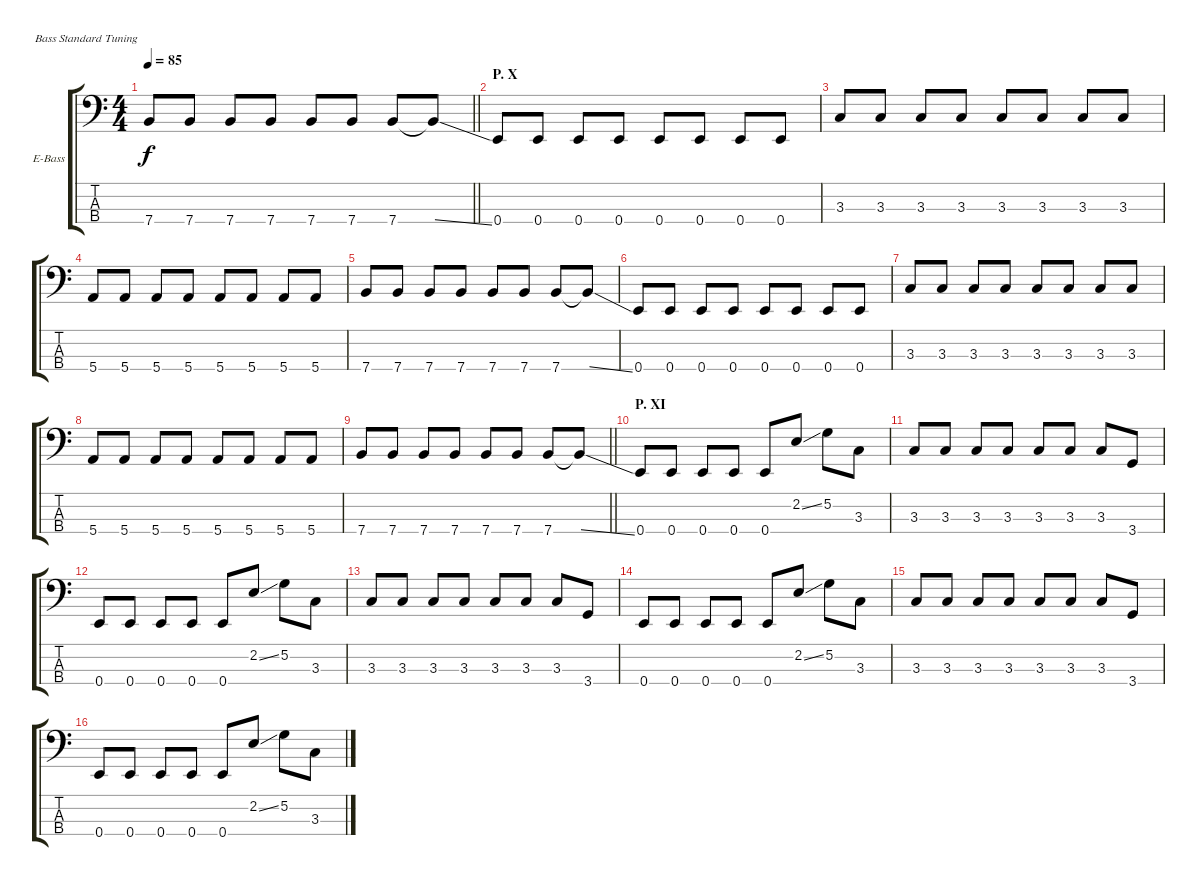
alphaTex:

\bracketExtendMode groupsimilarinstruments
\firstSystemTrackNameOrientation horizontal
\otherSystemsTrackNameOrientation horizontal
\track ("Bass Guitar" "E-Bass") {instrument electricbassfinger}
\staff {score tabs}
\tuning (G2 D2 A1 E1)
\ts (4 4)
\tempo 85
\clef f4
\barLineRight lightlight
\ks c
7.4.8{dy f} 7.4.8 7.4.8 7.4.8 7.4.8 7.4.8 7.4.8 7.4{ss t}.8 |
\section ("" "P. X")
0.4.8 0.4.8 0.4.8 0.4.8 0.4.8 0.4.8 0.4.8 0.4.8 |
3.3.8 3.3.8 3.3.8 3.3.8 3.3.8 3.3.8 3.3.8 3.3.8 |
5.4.8 5.4.8 5.4.8 5.4.8 5.4.8 5.4.8 5.4.8 5.4.8 |
7.4.8 7.4.8 7.4.8 7.4.8 7.4.8 7.4.8 7.4.8 7.4{ss t}.8 |
0.4.8 0.4.8 0.4.8 0.4.8 0.4.8 0.4.8 0.4.8 0.4.8 |
3.3.8 3.3.8 3.3.8 3.3.8 3.3.8 3.3.8 3.3.8 3.3.8 |
5.4.8 5.4.8 5.4.8 5.4.8 5.4.8 5.4.8 5.4.8 5.4.8 |
\barLineRight lightlight
7.4.8 7.4.8 7.4.8 7.4.8 7.4.8 7.4.8 7.4.8 7.4{ss t}.8 |
\section ("" "P. XI")
0.4.8 0.4.8 0.4.8 0.4.8 0.4.8 2.2{ss}.8 5.2.8 3.3.8 |
3.3.8 3.3.8 3.3.8 3.3.8 3.3.8 3.3.8 3.3.8 3.4.8 |
0.4.8 0.4.8 0.4.8 0.4.8 0.4.8 2.2{ss}.8 5.2.8 3.3.8 |
3.3.8 3.3.8 3.3.8 3.3.8 3.3.8 3.3.8 3.3.8 3.4.8 |
0.4.8 0.4.8 0.4.8 0.4.8 0.4.8 2.2{ss}.8 5.2.8 3.3.8 |
3.3.8 3.3.8 3.3.8 3.3.8 3.3.8 3.3.8 3.3.8 3.4.8 |
0.4.8 0.4.8 0.4.8 0.4.8 0.4.8 2.2{ss}.8 5.2.8 3.3.8
